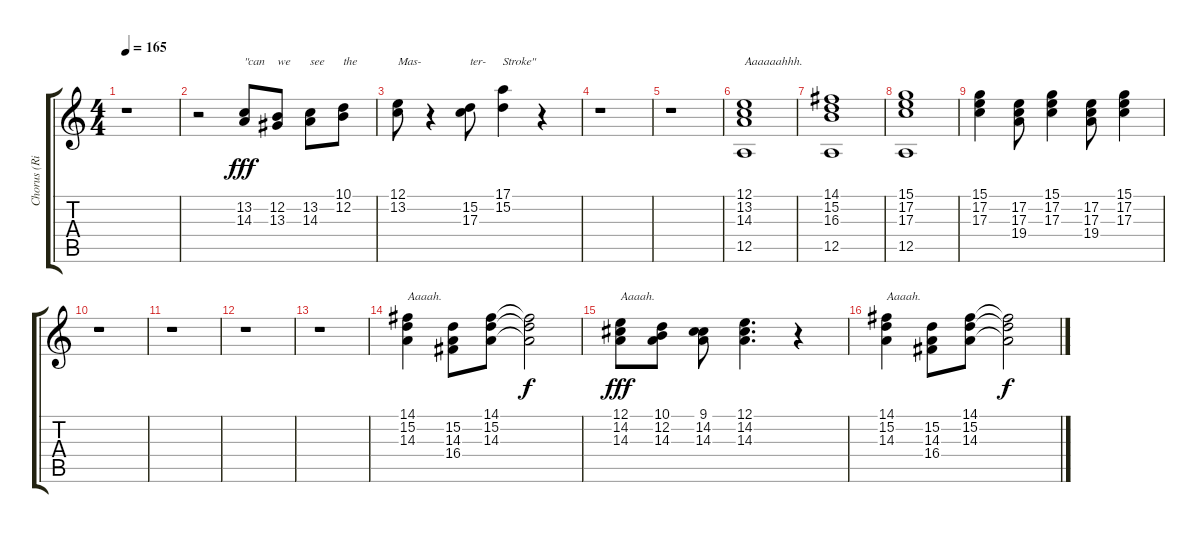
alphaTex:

\track ("Chorus (Right)" "Chorus (Ri") {instrument choiraahs}
\staff {score tabs}
\tuning (E4 B3 G3 D3 A2 E2) {hide}
\ts (4 4)
\tempo 165
\clef g2
\ks c
r.1{dy fff} |
r.2 (13.2 14.3).8{txt "\"can"} (12.2 13.3).8{txt "we"} (13.2 14.3).8{txt "see"} (10.1 12.2).8{txt "the"} |
(12.1 13.2).8{txt "Mas-"} r.4 (15.2 17.3).8{txt "ter-"} (17.1 15.2).4{txt "Stroke\""} r.4 |
r.1 |
r.1 |
(12.1 13.2 14.3 12.5).1{txt "Aaaaaahhh."} |
(14.1 15.2 16.3 12.5).1 |
(15.1 17.2 17.3 12.5).1 |
(15.1 17.2 17.3).4 (17.2 17.3 19.4).8 (15.1 17.2 17.3).4 (17.2 17.3 19.4).8 (15.1 17.2 17.3).4 |
r.1 |
r.1 |
r.1 |
r.1 |
(14.1 15.2 14.3).4{txt "Aaaah."} (15.2 14.3 16.4).8 (14.1 15.2 14.3).8 (14.1{t} 15.2{t} 14.3{t}).2{dy f} |
(12.1 14.2 14.3).8{txt "Aaaah." dy fff} (10.1 12.2 14.3).8 (9.1 14.2 14.3).8 (12.1 14.2 14.3).4{d} r.4 |
(14.1 15.2 14.3).4{txt "Aaaah."} (15.2 14.3 16.4).8 (14.1 15.2 14.3).8 (14.1{t} 15.2{t} 14.3{t}).2{dy f}
